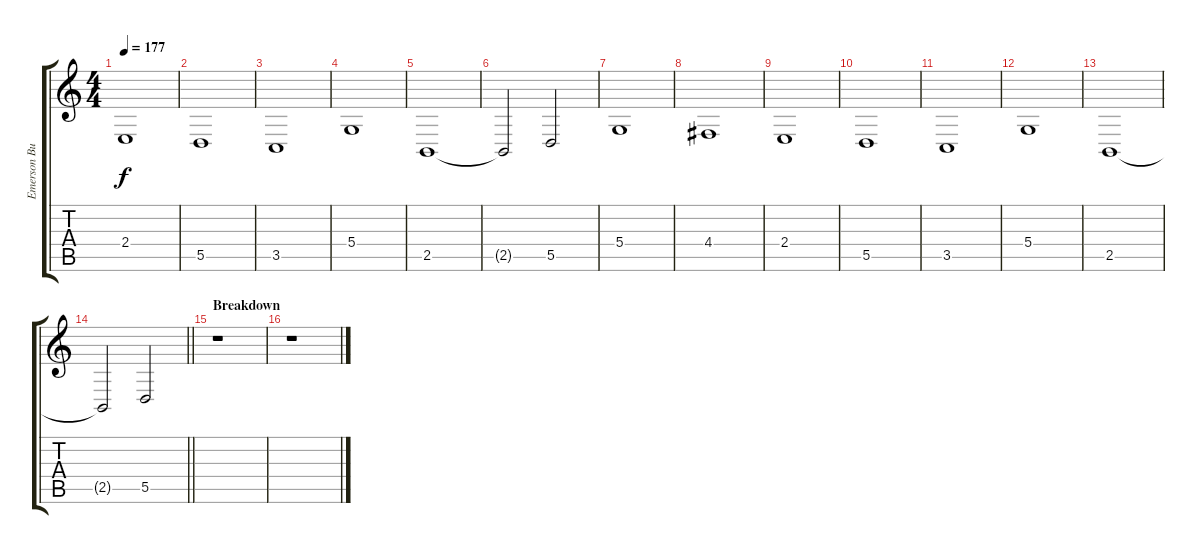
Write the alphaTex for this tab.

\track ("Emerson Burton (Keyboard)" "Emerson Bu") {instrument pad2warm}
\staff {score tabs}
\tuning (E4 B3 G3 D3 A2 E2) {hide}
\ts (4 4)
\tempo 177
\clef g2
\ks c
2.4.1{dy f} |
5.5.1 |
3.5.1 |
5.4.1 |
2.5.1 |
2.5{t}.2 5.5.2 |
5.4.1 |
4.4.1 |
2.4.1 |
5.5.1 |
3.5.1 |
5.4.1 |
2.5.1 |
\barLineRight lightlight
2.5{t}.2 5.5.2 |
\section ("" "Breakdown")
r.1 |
r.1
